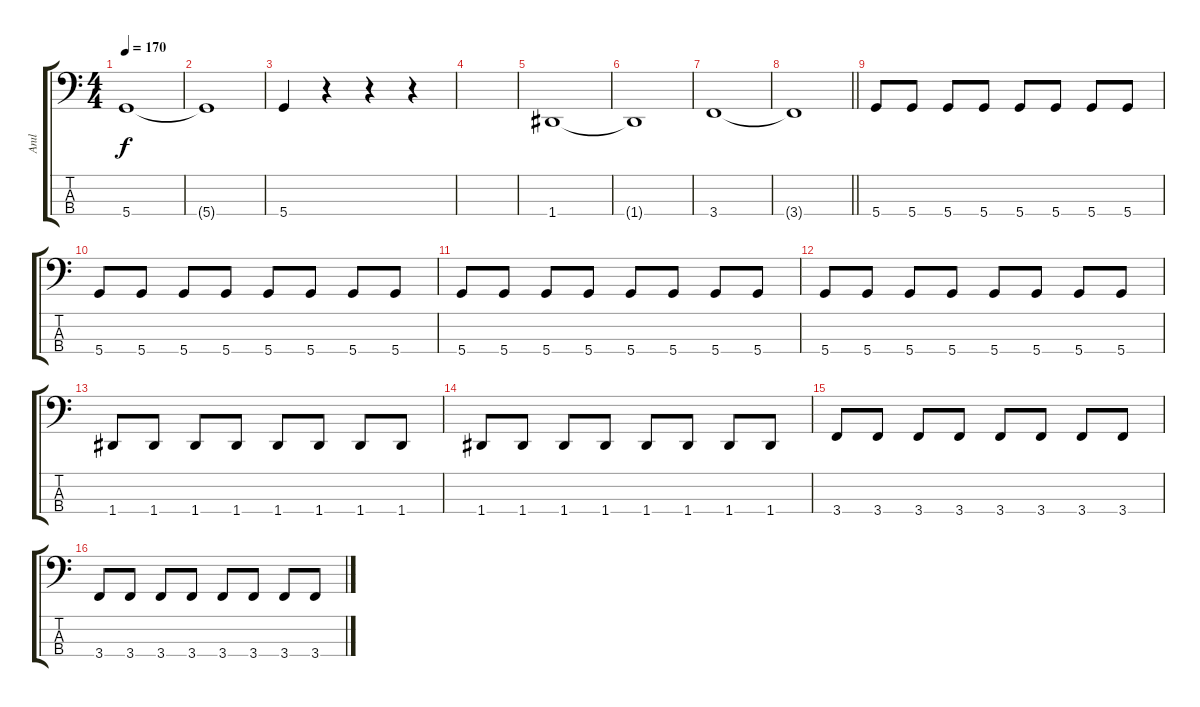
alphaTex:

\track ("Anıl" "Anıl") {instrument electricbassfinger}
\staff {score tabs}
\tuning (F2 C2 G1 D1) {hide}
\ts (4 4)
\section ("" "")
\tempo 170
\clef f4
\ks c
5.4.1{dy f} |
5.4{t}.1 |
5.4.4 r.4 r.4 r.4 |
|
1.4.1 |
1.4{t}.1 |
3.4.1 |
\barLineRight lightlight
3.4{t}.1 |
\section ("" "")
5.4.8 5.4.8 5.4.8 5.4.8 5.4.8 5.4.8 5.4.8 5.4.8 |
5.4.8 5.4.8 5.4.8 5.4.8 5.4.8 5.4.8 5.4.8 5.4.8 |
5.4.8 5.4.8 5.4.8 5.4.8 5.4.8 5.4.8 5.4.8 5.4.8 |
5.4.8 5.4.8 5.4.8 5.4.8 5.4.8 5.4.8 5.4.8 5.4.8 |
1.4.8 1.4.8 1.4.8 1.4.8 1.4.8 1.4.8 1.4.8 1.4.8 |
1.4.8 1.4.8 1.4.8 1.4.8 1.4.8 1.4.8 1.4.8 1.4.8 |
3.4.8 3.4.8 3.4.8 3.4.8 3.4.8 3.4.8 3.4.8 3.4.8 |
3.4.8 3.4.8 3.4.8 3.4.8 3.4.8 3.4.8 3.4.8 3.4.8
